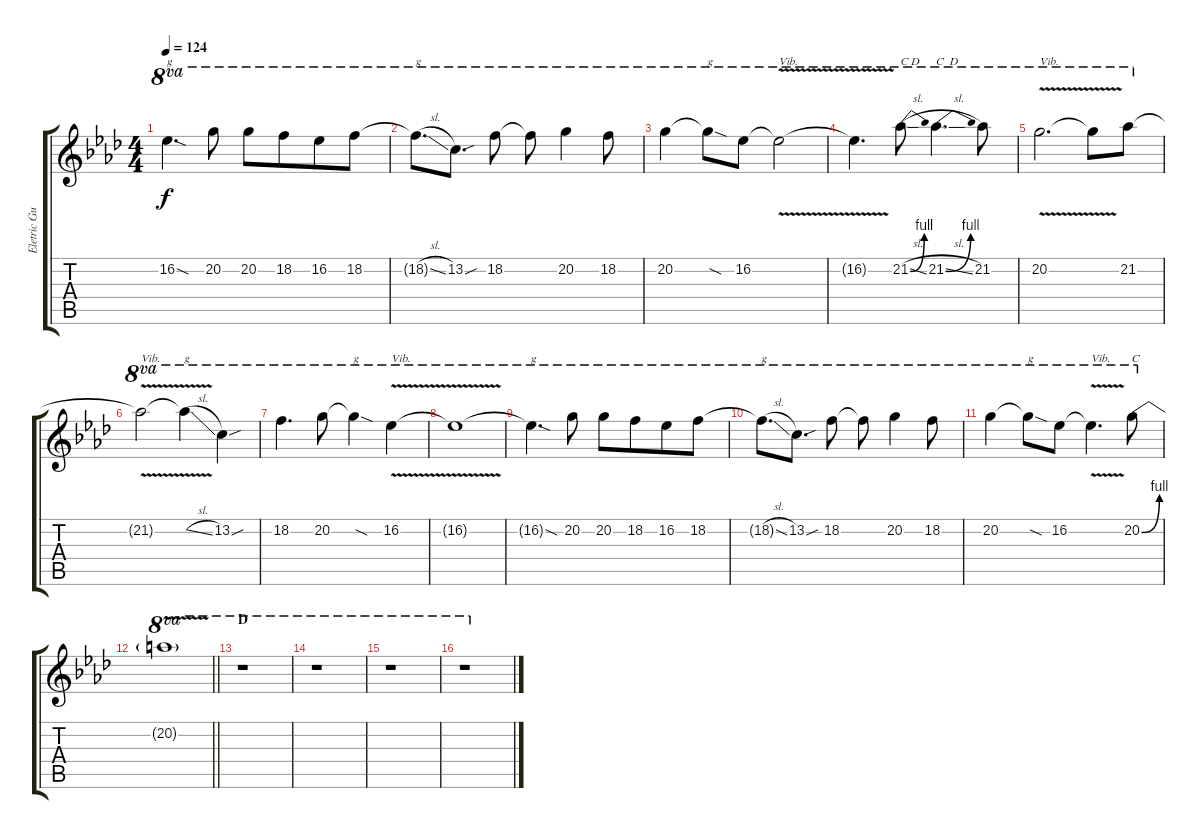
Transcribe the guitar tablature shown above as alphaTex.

\track ("Eletric Guitar II" "Eletric Gu") {solo instrument overdrivenguitar}
\staff {score tabs}
\tuning (E4 B3 G3 D3 A2 E2) {hide}
\ts (4 4)
\tempo 124
\clef g2
\ks ab
16.2{sod t}.4{d ot 8va txt "g" dy f} 20.2.8{ot 8va} 20.2.8{ot 8va} 18.2.8{ot 8va beam merge} 16.2.8{ot 8va} 18.2.8{ot 8va} |
18.2{sl t}.8{d ot 8va txt "g"} 13.2{sou}.8{d ot 8va} 18.2.8{ot 8va} 18.2{t}.8{ot 8va} 20.2.4{ot 8va} 18.2.8{ot 8va} |
20.2.4{ot 8va} 20.2{sod t}.8{ot 8va txt "g"} 16.2.8{ot 8va} 16.2{v t}.2{ot 8va txt "Vib."} |
16.2{t}.4{d ot 8va} 21.2{be (bend 0 0 60 4) sl}.8{ot 8va txt "C D"} 21.2{be (bend 0 0 60 4) sl}.4{d ot 8va txt "C  D"} 21.2.8{ot 8va} |
20.2{v}.2{d ot 8va txt "Vib."} 20.2{t}.8{ot 8va} 21.2.8{ot 8va} |
21.2{v t}.2{ot 8va txt "Vib."} 21.2{sl t}.4{ot 8va txt "g"} 13.2{sou}.4{ot 8va} |
18.2.4{d ot 8va} 20.2.8{ot 8va} 20.2{sod t}.4{ot 8va txt "g"} 16.2{v}.4{ot 8va txt "Vib."} |
16.2{t}.1{ot 8va} |
16.2{sod t}.4{d ot 8va txt "g"} 20.2.8{ot 8va} 20.2.8{ot 8va} 18.2.8{ot 8va beam merge} 16.2.8{ot 8va} 18.2.8{ot 8va} |
18.2{sl t}.8{d ot 8va txt "g"} 13.2{sou}.8{d ot 8va} 18.2.8{ot 8va} 18.2{t}.8{ot 8va} 20.2.4{ot 8va} 18.2.8{ot 8va} |
20.2.4{ot 8va} 20.2{sod t}.8{ot 8va txt "g"} 16.2.8{ot 8va} 16.2{v t}.4{d ot 8va txt "Vib."} 20.2{be (bend 0 0 60 4)}.8{ot 8va txt "C"} |
\barLineRight lightlight
20.2{v t}.1{ot 8va} |
\section ("" "D")
r.1{ot 8va} |
r.1{ot 8va} |
r.1{ot 8va} |
r.1{ot 8va}
